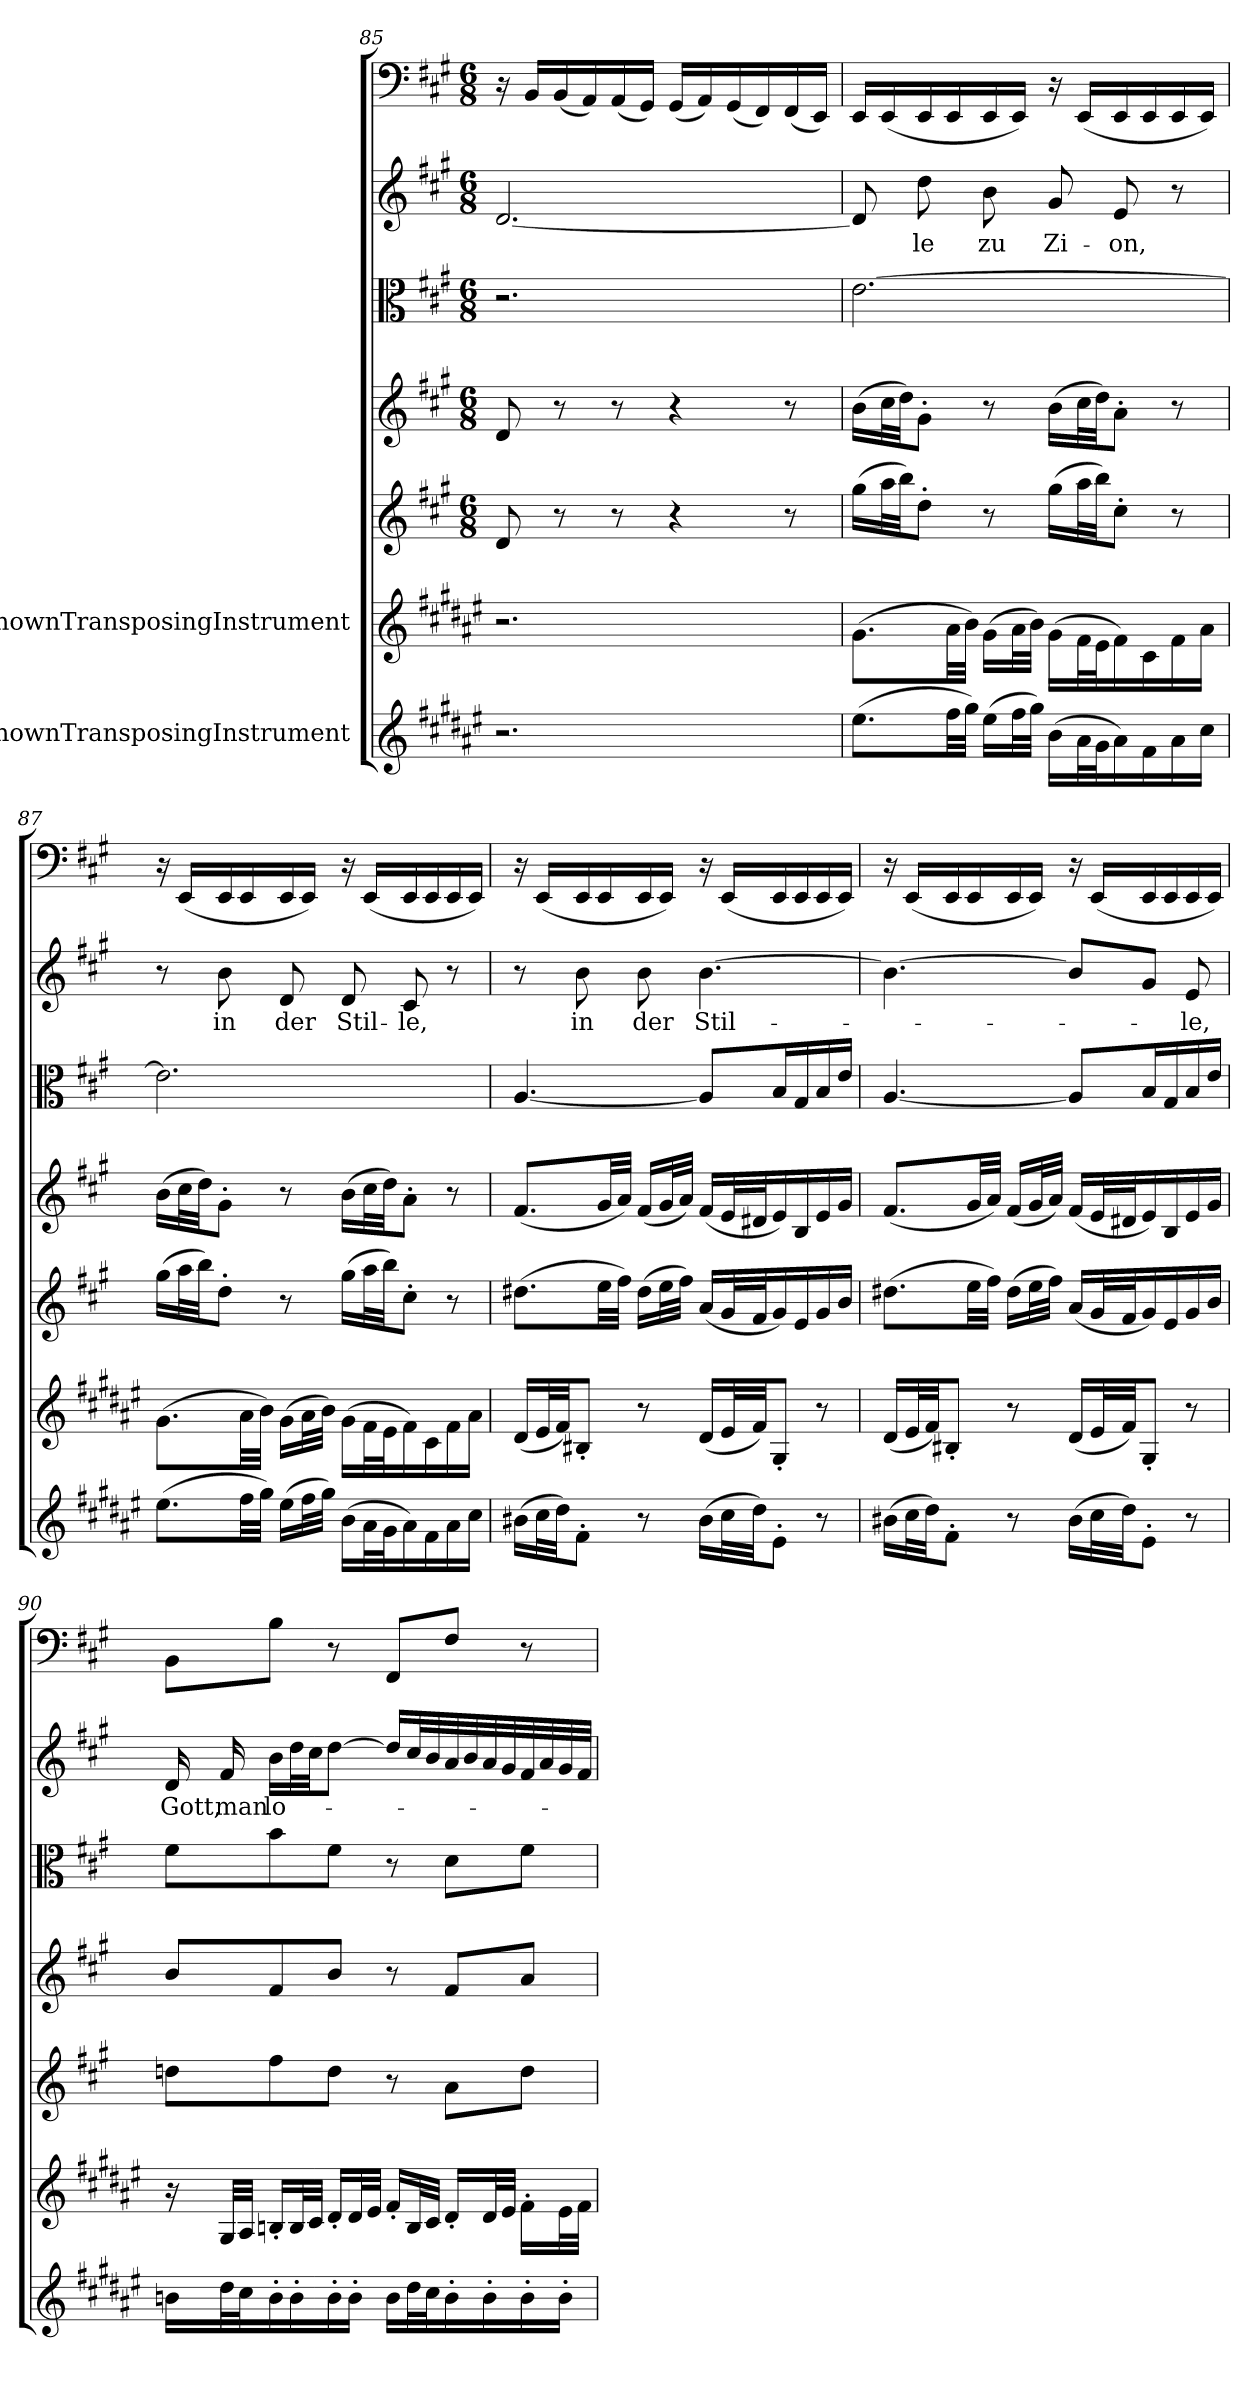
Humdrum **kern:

**kern	**kern	**kern	**kern	**kern	**kern	**text	**kern
*part7	*part6	*part5	*part4	*part3	*part2	*part2	*part1
*staff7	*staff6	*staff5	*staff4	*staff3	*staff2	*staff2	*staff1
*I"UnknownTransposingInstrument	*I"UnknownTransposingInstrument	*	*	*	*	*	*
*clefG2	*clefG2	*clefG2	*clefG2	*clefC3	*clefG2	*	*clefF4
*ITrd-2c-3	*ITrd-2c-3	*	*	*	*	*	*
*k[f#c#g#]	*k[f#c#g#]	*k[f#c#g#]	*k[f#c#g#]	*k[f#c#g#]	*k[f#c#g#]	*	*k[f#c#g#]
*	*	*M6/8	*M6/8	*M6/8	*M6/8	*	*M6/8
=85	=85	=85	=85	=85	=85	=85	=85
2.r	2.r	8d/	8d/	2.r	[2.d/	.	16r
.	.	.	.	.	.	.	16BB/LL
.	.	8r	8r	.	.	.	(16BB/
.	.	.	.	.	.	.	16AA/)
.	.	8r	8r	.	.	.	(16AA/
.	.	.	.	.	.	.	16GG#/JJ)
.	.	4r	4r	.	.	.	(16GG#/LL
.	.	.	.	.	.	.	16AA/)
.	.	.	.	.	.	.	(16GG#/
.	.	.	.	.	.	.	16FF#/)
.	.	8r	8r	.	.	.	(16FF#/
.	.	.	.	.	.	.	16EE/JJ)
=86	=86	=86	=86	=86	=86	=86	=86
(8.gg#\L	(8.b\L	(16gg#\LL	(16b\LL	[2.e\	8d/]	.	16EE/LL
.	.	32aa\L	32cc#\L	.	.	.	(16EE/
.	.	32bb\JJ)	32dd\JJ)	.	.	.	.
.	.	8dd'\J	8g#'\J	.	8dd\	-le	16EE/
32aa\LL	32cc#\LL	.	.	.	.	.	16EE/
32bb\JJJ)	32dd\JJJ)	.	.	.	.	.	.
(16gg#\LL	(16b\LL	8r	8r	.	8b\	zu	16EE/
32aa\L	32cc#\L	.	.	.	.	.	16EE/JJ)
32bb\JJJ)	32dd\JJJ)	.	.	.	.	.	.
(16dd\LL	(16b\LL	(16gg#\LL	(16b\LL	.	8g#/	Zi-	16r
32cc#\L	32a\L	32aa\L	32cc#\L	.	.	.	(16EE/LL
32b\J	32g#\J	32bb\JJ)	32dd\JJ)	.	.	.	.
16cc#\)	16a\)	8cc#'\J	8a'\J	.	8e/	-on,	16EE/
16a\	16e\	.	.	.	.	.	16EE/
16cc#\	16a\	8r	8r	.	8r	.	16EE/
16ee\JJ	16cc#\JJ	.	.	.	.	.	16EE/JJ)
=87	=87	=87	=87	=87	=87	=87	=87
(8.gg#\L	(8.b\L	(16gg#\LL	(16b\LL	2.e\]	8r	.	16r
.	.	32aa\L	32cc#\L	.	.	.	(16EE/LL
.	.	32bb\JJ)	32dd\JJ)	.	.	.	.
.	.	8dd'\J	8g#'\J	.	8b\	in	16EE/
32aa\LL	32cc#\LL	.	.	.	.	.	16EE/
32bb\JJJ)	32dd\JJJ)	.	.	.	.	.	.
(16gg#\LL	(16b\LL	8r	8r	.	8d/	der	16EE/
32aa\L	32cc#\L	.	.	.	.	.	16EE/JJ)
32bb\JJJ)	32dd\JJJ)	.	.	.	.	.	.
(16dd\LL	(16b\LL	(16gg#\LL	(16b\LL	.	8d/	Stil-	16r
32cc#\L	32a\L	32aa\L	32cc#\L	.	.	.	(16EE/LL
32b\J	32g#\J	32bb\JJ)	32dd\JJ)	.	.	.	.
16cc#\)	16a\)	8cc#'\J	8a'\J	.	8c#/	-le,	16EE/
16a\	16e\	.	.	.	.	.	16EE/
16cc#\	16a\	8r	8r	.	8r	.	16EE/
16ee\JJ	16cc#\JJ	.	.	.	.	.	16EE/JJ)
=88	=88	=88	=88	=88	=88	=88	=88
(16dd#X\LL	(16f#/LL	(8.dd#X\L	(8.f#/L	[4.A/	8r	.	16r
32ee\L	32g#/L	.	.	.	.	.	(16EE/LL
32ff#\JJ)	32a/JJ)	.	.	.	.	.	.
8a'\J	8d#X'/J	.	.	.	8b\	in	16EE/
.	.	32ee\LL	32g#/LL	.	.	.	16EE/
.	.	32ff#\JJJ)	32a/JJJ)	.	.	.	.
8r	8r	(16dd#\LL	(16f#/LL	.	8b\	der	16EE/
.	.	32ee\L	32g#/L	.	.	.	16EE/JJ)
.	.	32ff#\JJJ)	32a/JJJ)	.	.	.	.
(16dd#\LL	(16f#/LL	(16a/LL	(16f#/LL	8A/L]	[4.b\	Stil-	16r
32ee\L	32g#/L	32g#/L	32e/L	.	.	.	(16EE/LL
32ff#\JJ)	32a/JJ)	32f#/J	32d#X/J	.	.	.	.
8g#'\J	8B'/J	16g#/)	16e/)	16B/L	.	.	16EE/
.	.	16e/	16B/	16G#/	.	.	16EE/
8r	8r	16g#/	16e/	16B/	.	.	16EE/
.	.	16b/JJ	16g#/JJ	16e/JJ	.	.	16EE/JJ)
=89	=89	=89	=89	=89	=89	=89	=89
(16dd#X\LL	(16f#/LL	(8.dd#X\L	(8.f#/L	[4.A/	4.b\_	.	16r
32ee\L	32g#/L	.	.	.	.	.	(16EE/LL
32ff#\JJ)	32a/JJ)	.	.	.	.	.	.
8a'\J	8d#X'/J	.	.	.	.	.	16EE/
.	.	32ee\LL	32g#/LL	.	.	.	16EE/
.	.	32ff#\JJJ)	32a/JJJ)	.	.	.	.
8r	8r	(16dd#\LL	(16f#/LL	.	.	.	16EE/
.	.	32ee\L	32g#/L	.	.	.	16EE/JJ)
.	.	32ff#\JJJ)	32a/JJJ)	.	.	.	.
(16dd#\LL	(16f#/LL	(16a/LL	(16f#/LL	8A/L]	8b/L]	.	16r
32ee\L	32g#/L	32g#/L	32e/L	.	.	.	(16EE/LL
32ff#\JJ)	32a/JJ)	32f#/J	32d#X/J	.	.	.	.
8g#'\J	8B'/J	16g#/)	16e/)	16B/L	8g#/J	.	16EE/
.	.	16e/	16B/	16G#/	.	.	16EE/
8r	8r	16g#/	16e/	16B/	8e/	-le,	16EE/
.	.	16b/JJ	16g#/JJ	16e/JJ	.	.	16EE/JJ)
=90	=90	=90	=90	=90	=90	=90	=90
16ddn\LL	16r	8ddn\L	8b/L	8f#\L	16d/	Gott,	8BB\L
32ff#\L	32B/LLL	.	.	.	16f#/	man	.
32ee\J	32c#/JJJ	.	.	.	.	.	.
16dd'\	16dn'/LL	8ff#\	8f#/	8b\	16b\LL	lo-	8B\J
16dd'\	32d/L	.	.	.	32dd\L	.	.
.	32e/JJJ	.	.	.	32cc#\JJ	.	.
16dd'\	16f#'/LL	8dd\J	8b/J	8f#\J	[8dd\J	.	8r
16dd'\JJ	32f#/L	.	.	.	.	.	.
.	32g#/JJJ	.	.	.	.	.	.
16dd\LL	16a'/LL	8r	8r	8r	16dd/LL]	.	8FF#/L
32ff#\L	32d/L	.	.	.	32cc#/L	.	.
32ee\J	32e/JJJ	.	.	.	32b/	.	.
16dd'\	16f#'/LL	8a\L	8f#/L	8d\L	32a/	.	8F#/J
.	.	.	.	.	32b/	.	.
16dd'\	32f#/L	.	.	.	32a/	.	.
.	32g#/JJJ	.	.	.	32g#/	.	.
16dd'\	16a'\LL	8dd\J	8a/J	8f#\J	32f#/	.	8r
.	.	.	.	.	32a/	.	.
16dd'\JJ	32g#\L	.	.	.	32g#/	.	.
.	32a\JJJ	.	.	.	32f#/JJJ	.	.
=	=	=	=	=	=	=	=
*-	*-	*-	*-	*-	*-	*-	*-
